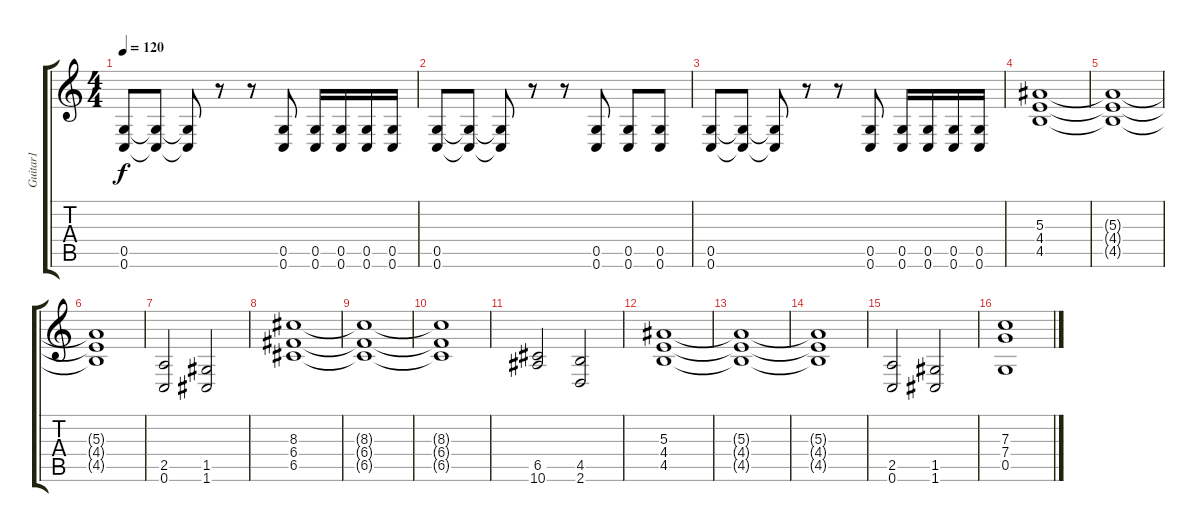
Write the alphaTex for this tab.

\track ("Guitar1" "Guitar1") {instrument distortionguitar}
\staff {score tabs}
\tuning (D4 A3 F3 C3 G2 C2) {hide}
\ts (4 4)
\tempo 120
\clef g2
\ks c
(0.5 0.6).8{dy f} (0.5{t} 0.6{t}).8 (0.5{t} 0.6{t}).8 r.8 r.8 (0.5 0.6).8 (0.5 0.6).16 (0.5 0.6).16 (0.5 0.6).16 (0.5 0.6).16 |
(0.5 0.6).8 (0.5{t} 0.6{t}).8 (0.5{t} 0.6{t}).8 r.8 r.8 (0.5 0.6).8 (0.5 0.6).8 (0.5 0.6).8 |
(0.5 0.6).8 (0.5{t} 0.6{t}).8 (0.5{t} 0.6{t}).8 r.8 r.8 (0.5 0.6).8 (0.5 0.6).16 (0.5 0.6).16 (0.5 0.6).16 (0.5 0.6).16 |
(5.3 4.4 4.5).1 |
(5.3{t} 4.4{t} 4.5{t}).1 |
(5.3{t} 4.4{t} 4.5{t}).1 |
(2.5 0.6).2 (1.5 1.6).2 |
(8.3 6.4 6.5).1 |
(8.3{t} 6.4{t} 6.5{t}).1 |
(8.3{t} 6.4{t} 6.5{t}).1 |
(6.5 10.6).2 (4.5 2.6).2 |
(5.3 4.4 4.5).1 |
(5.3{t} 4.4{t} 4.5{t}).1 |
(5.3{t} 4.4{t} 4.5{t}).1 |
(2.5 0.6).2 (1.5 1.6).2 |
(7.3 7.4 0.5).1
